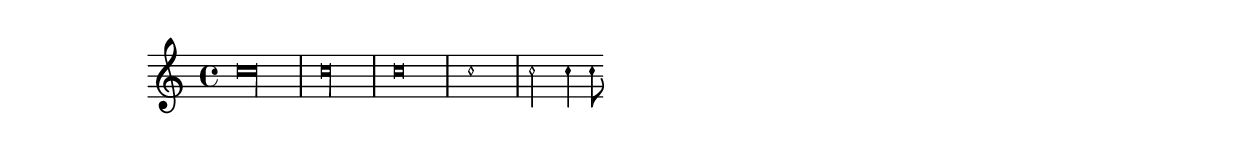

\version "2.3.22"

\header {
    texidoc ="@cindex Ancient Mensural Note Heads
Mensural notes may also have note heads. "
}

\score {
	 {
	\relative c'' {
		\override NoteHead  #'style = #'mensural
		c\maxima*1/8
		c\longa*1/4 c\breve*1/2 c1 c2 c4 c8 
		}
	}
	\layout{raggedright=##t}
}

